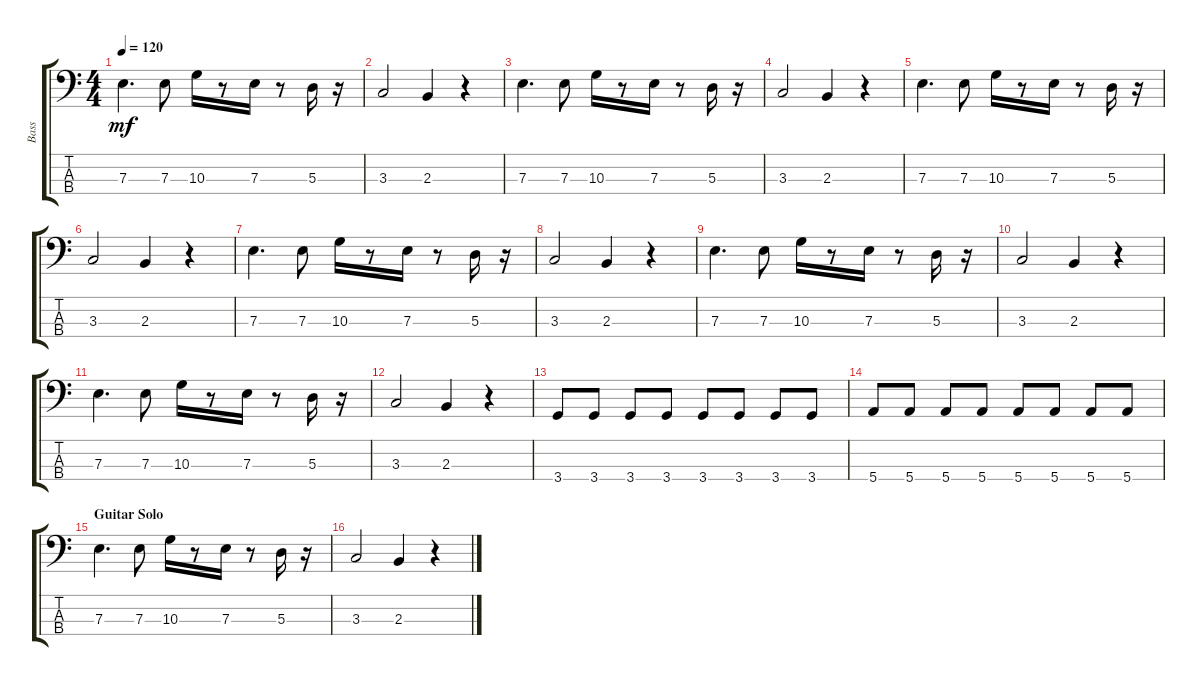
\track ("Bass" "Bass") {instrument electricbassfinger}
\staff {score tabs}
\tuning (G2 D2 A1 E1) {hide}
\ts (4 4)
\tempo 120
\clef f4
\ks c
7.3.4{d dy mf} 7.3.8 10.3.16 r.8 7.3.16 r.8 5.3.16 r.16 |
3.3.2 2.3.4 r.4 |
7.3.4{d} 7.3.8 10.3.16 r.8 7.3.16 r.8 5.3.16 r.16 |
3.3.2 2.3.4 r.4 |
7.3.4{d} 7.3.8 10.3.16 r.8 7.3.16 r.8 5.3.16 r.16 |
3.3.2 2.3.4 r.4 |
7.3.4{d} 7.3.8 10.3.16 r.8 7.3.16 r.8 5.3.16 r.16 |
3.3.2 2.3.4 r.4 |
7.3.4{d} 7.3.8 10.3.16 r.8 7.3.16 r.8 5.3.16 r.16 |
3.3.2 2.3.4 r.4 |
7.3.4{d} 7.3.8 10.3.16 r.8 7.3.16 r.8 5.3.16 r.16 |
3.3.2 2.3.4 r.4 |
3.4.8 3.4.8 3.4.8 3.4.8 3.4.8 3.4.8 3.4.8 3.4.8 |
5.4.8 5.4.8 5.4.8 5.4.8 5.4.8 5.4.8 5.4.8 5.4.8 |
\section ("" "Guitar Solo")
7.3.4{d} 7.3.8 10.3.16 r.8 7.3.16 r.8 5.3.16 r.16 |
3.3.2 2.3.4 r.4
